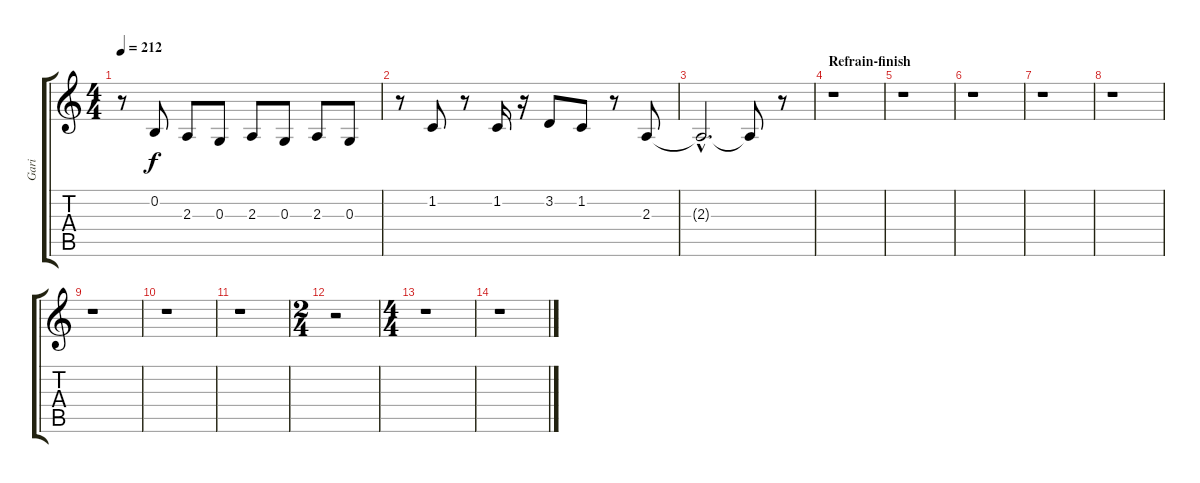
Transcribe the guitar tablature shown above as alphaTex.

\track ("Gari" "Gari") {instrument trombone}
\staff {score tabs}
\tuning (E4 B3 G3 D3 A2 E2) {hide}
\ts (4 4)
\tempo 212
\clef g2
\ks c
r.8{dy f} 0.2.8 2.3.8 0.3.8 2.3.8 0.3.8 2.3.8 0.3.8 |
r.8 1.2.8 r.8 1.2.16 r.16 3.2.8 1.2.8 r.8 2.3.8 |
2.3{hac t}.2{d} 2.3{t}.8 r.8 |
\section ("" "Refrain-finish")
r.1 |
r.1 |
r.1 |
r.1 |
r.1 |
r.1 |
r.1 |
r.1 |
\ts (2 4)
r.2 |
\ts (4 4)
r.1 |
r.1
